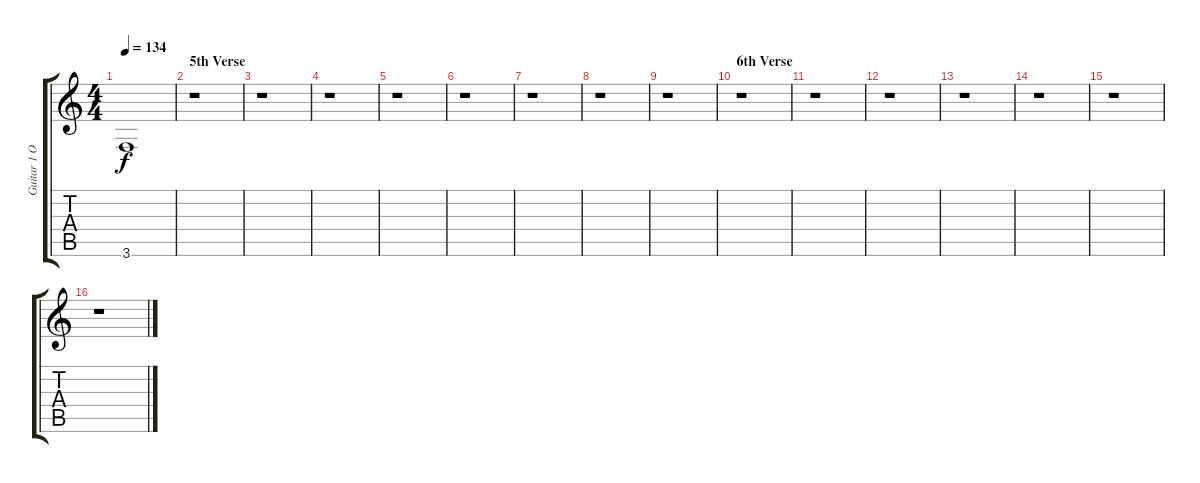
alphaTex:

\track ("Guitar 1 Octaver" "Guitar 1 O") {instrument distortionguitar}
\staff {score tabs}
\tuning (D4 A3 F3 C3 G2 D2) {hide}
\ts (4 4)
\tempo 134
\clef g2
\ks c
3.6.1{dy f} |
\section ("" "5th Verse")
r.1 |
r.1 |
r.1 |
r.1 |
r.1 |
r.1 |
r.1 |
r.1 |
\section ("" "6th Verse")
r.1 |
r.1 |
r.1 |
r.1 |
r.1 |
r.1 |
r.1
